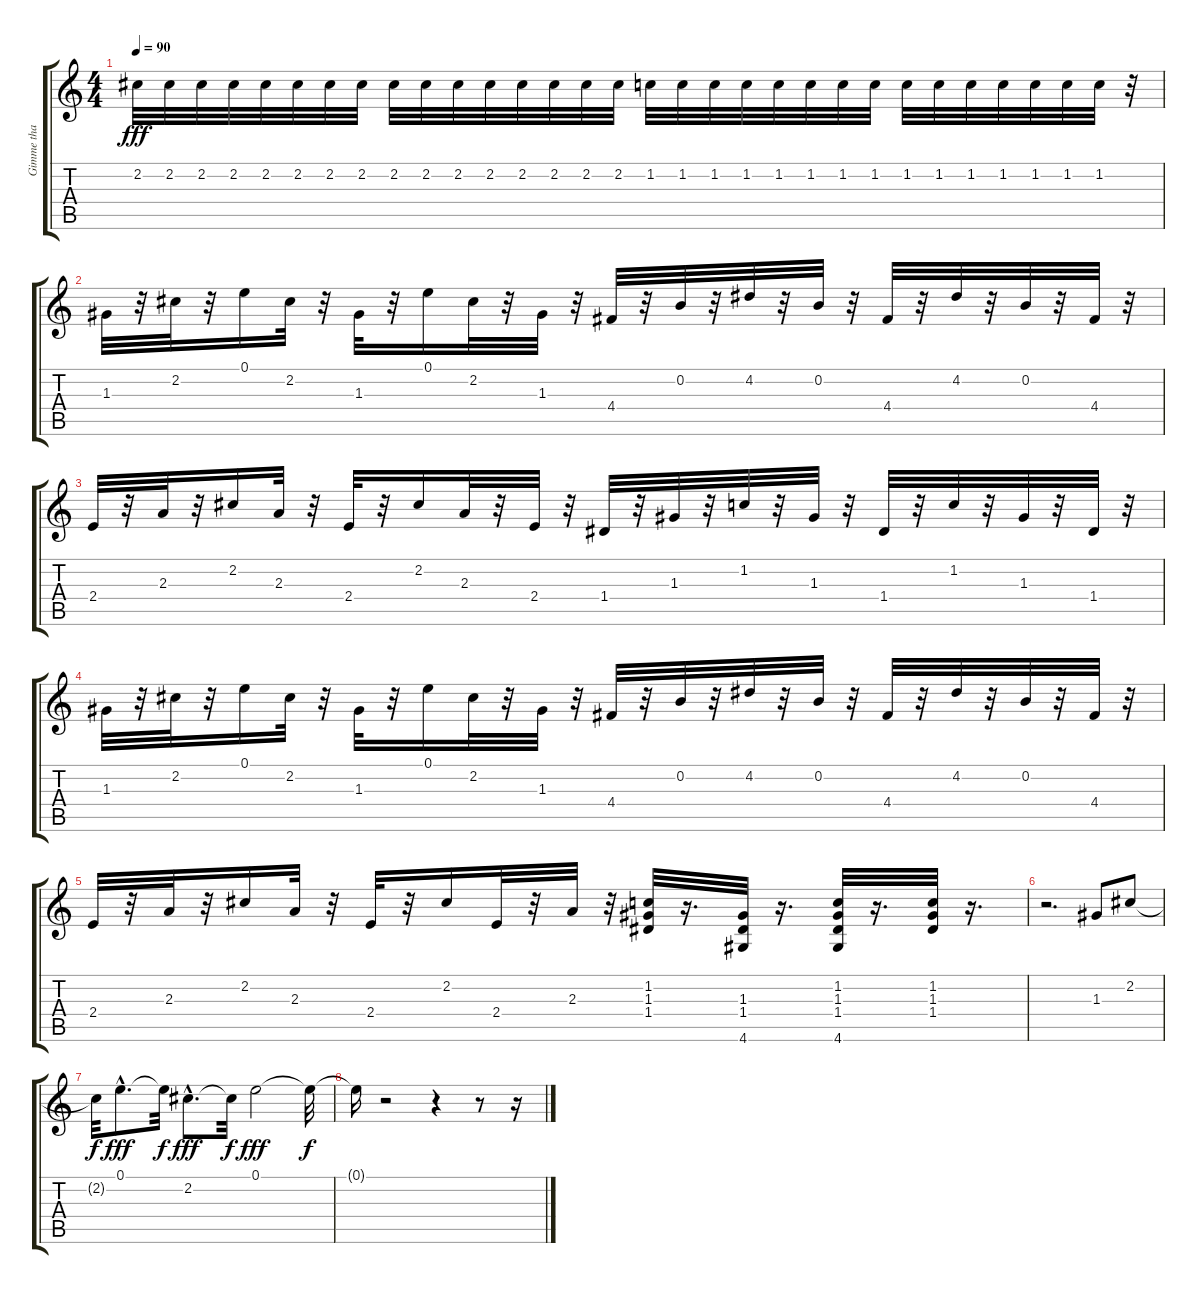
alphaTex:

\track ("Gimme tha power" "Gimme tha ") {instrument electricguitarjazz}
\staff {score tabs}
\tuning (E4 B3 G3 D3 A2 E2) {hide}
\ts (4 4)
\tempo 90
\clef g2
\ks c
2.2.32{dy fff} 2.2.32 2.2.32 2.2.32 2.2.32 2.2.32 2.2.32 2.2.32 2.2.32 2.2.32 2.2.32 2.2.32 2.2.32 2.2.32 2.2.32 2.2.32 1.2.32 1.2.32 1.2.32 1.2.32 1.2.32 1.2.32 1.2.32 1.2.32 1.2.32 1.2.32 1.2.32 1.2.32 1.2.32 1.2.32 1.2.32 r.32 |
1.3.32 r.32 2.2.32 r.32 0.1.16 2.2.32 r.32 1.3.32 r.32 0.1.16 2.2.32 r.32 1.3.32 r.32 4.4.32 r.32 0.2.32 r.32 4.2.32 r.32 0.2.32 r.32 4.4.32 r.32 4.2.32 r.32 0.2.32 r.32 4.4.32 r.32 |
2.4.32 r.32 2.3.32 r.32 2.2.16 2.3.32 r.32 2.4.32 r.32 2.2.16 2.3.32 r.32 2.4.32 r.32 1.4.32 r.32 1.3.32 r.32 1.2.32 r.32 1.3.32 r.32 1.4.32 r.32 1.2.32 r.32 1.3.32 r.32 1.4.32 r.32 |
1.3.32 r.32 2.2.32 r.32 0.1.16 2.2.32 r.32 1.3.32 r.32 0.1.16 2.2.32 r.32 1.3.32 r.32 4.4.32 r.32 0.2.32 r.32 4.2.32 r.32 0.2.32 r.32 4.4.32 r.32 4.2.32 r.32 0.2.32 r.32 4.4.32 r.32 |
2.4.32 r.32 2.3.32 r.32 2.2.16 2.3.32 r.32 2.4.32 r.32 2.2.16 2.4.32 r.32 2.3.32 r.32 (1.2 1.3 1.4).32 r.16{d} (1.3 1.4 4.6).32 r.16{d} (1.2 1.3 1.4 4.6).32 r.16{d} (1.2 1.3 1.4).32 r.16{d} |
r.2{d} 1.3.8 2.2.8 |
2.2{t}.32{dy f} 0.1{hac}.8{d dy fff} 0.1{t}.32{dy f} 2.2{hac}.8{d dy fff} 2.2{t}.32{dy f} 0.1.2{dy fff} 0.1{t}.32{dy f} |
0.1{t}.16 r.2 r.4 r.8 r.16
